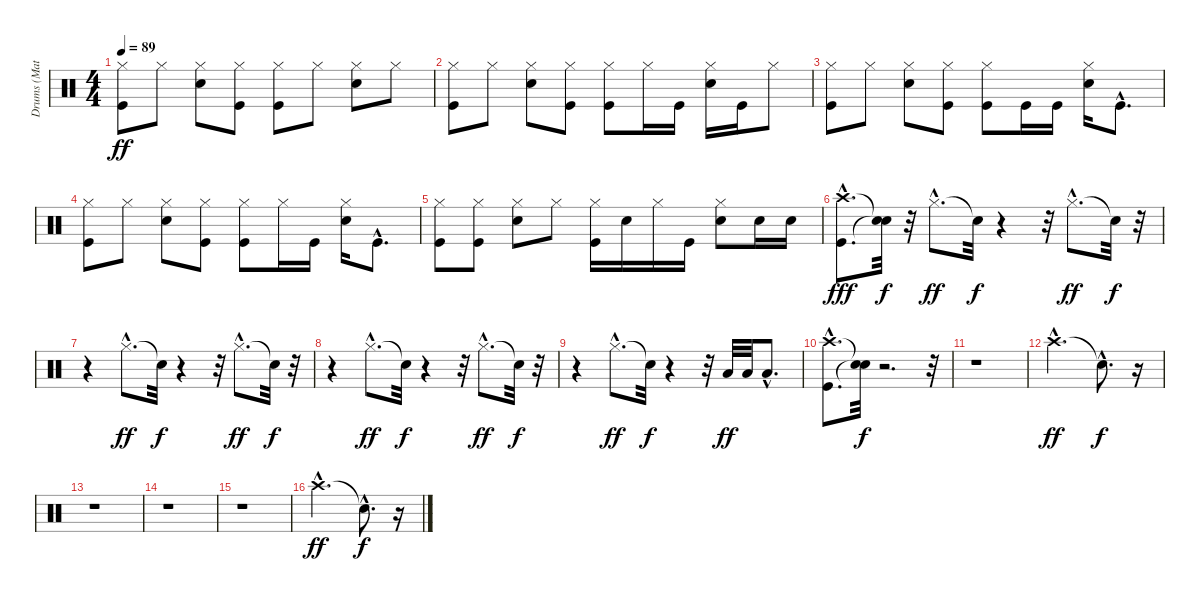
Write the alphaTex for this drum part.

\track ("Drums (Matt)" "Drums (Mat") {instrument percussion}
\staff {score}
\articulation defaults
\ts (4 4)
\tempo 89
\clef neutral
\ks c
("Kick (hit)" "Hi-Hat (closed)").8{dy ff} "Hi-Hat (closed)".8 ("Electric Snare (hit)" "Hi-Hat (closed)").8 ("Kick (hit)" "Hi-Hat (closed)").8 ("Kick (hit)" "Hi-Hat (closed)").8 "Hi-Hat (closed)".8 ("Electric Snare (hit)" "Hi-Hat (closed)").8 "Hi-Hat (closed)".8 |
("Kick (hit)" "Hi-Hat (closed)").8 "Hi-Hat (closed)".8 ("Electric Snare (hit)" "Hi-Hat (closed)").8 ("Kick (hit)" "Hi-Hat (closed)").8 ("Kick (hit)" "Hi-Hat (closed)").8 "Hi-Hat (closed)".16 "Kick (hit)".16 ("Electric Snare (hit)" "Hi-Hat (closed)").16 "Kick (hit)".16 "Hi-Hat (closed)".8 |
("Kick (hit)" "Hi-Hat (closed)").8 "Hi-Hat (closed)".8 ("Electric Snare (hit)" "Hi-Hat (closed)").8 ("Kick (hit)" "Hi-Hat (closed)").8 ("Kick (hit)" "Hi-Hat (closed)").8 "Kick (hit)".16 "Kick (hit)".16 ("Electric Snare (hit)" "Hi-Hat (closed)").16 "Kick (hit)"{hac}.8{d} |
("Kick (hit)" "Hi-Hat (closed)").8 "Hi-Hat (closed)".8 ("Electric Snare (hit)" "Hi-Hat (closed)").8 ("Kick (hit)" "Hi-Hat (closed)").8 ("Kick (hit)" "Hi-Hat (closed)").8 "Hi-Hat (closed)".16 "Kick (hit)".16 ("Electric Snare (hit)" "Hi-Hat (closed)").16 "Kick (hit)"{hac}.8{d} |
("Kick (hit)" "Hi-Hat (closed)").8 ("Kick (hit)" "Hi-Hat (closed)").8 ("Electric Snare (hit)" "Hi-Hat (closed)").8 "Hi-Hat (closed)".8 ("Kick (hit)" "Hi-Hat (closed)").16 "Electric Snare (hit)".16 "Hi-Hat (closed)".16 "Kick (hit)".16 ("Electric Snare (hit)" "Hi-Hat (closed)").8 "Electric Snare (hit)".16 "Electric Snare (hit)".16 |
("Kick (hit)"{hac} "Crash high (hit)"{hac}).8{d dy fff} ("Snare (hit)"{t} "Snare (hit)"{t}).32{dy f} r.32 "Hi-Hat (closed)"{hac}.8{d dy ff} "Snare (hit)"{t}.32{dy f} r.4 r.32 "Hi-Hat (closed)"{hac}.8{d dy ff} "Snare (hit)"{t}.32{dy f} r.32 |
r.4 "Hi-Hat (closed)"{hac}.8{d dy ff} "Snare (hit)"{t}.32{dy f} r.4 r.32 "Hi-Hat (closed)"{hac}.8{d dy ff} "Snare (hit)"{t}.32{dy f} r.32 |
r.4 "Hi-Hat (closed)"{hac}.8{d dy ff} "Snare (hit)"{t}.32{dy f} r.4 r.32 "Hi-Hat (closed)"{hac}.8{d dy ff} "Snare (hit)"{t}.32{dy f} r.32 |
r.4 "Hi-Hat (closed)"{hac}.8{d dy ff} "Snare (hit)"{t}.32{dy f} r.4 r.32 "Low Tom (hit)".32{dy ff} "Low Tom (hit)".32 "Low Tom (hit)"{hac}.8{d} |
("Kick (hit)"{hac} "Crash high (hit)"{hac}).8{d} ("Snare (hit)"{t} "Snare (hit)"{t}).32{dy f} r.2{d} r.32 |
r.1 |
"Crash high (hit)"{hac}.2{d dy ff} "Snare (hit)"{hac t}.8{d dy f} r.16 |
r.1 |
r.1 |
r.1 |
"Crash high (hit)"{hac}.2{d dy ff} "Snare (hit)"{hac t}.8{d dy f} r.16
